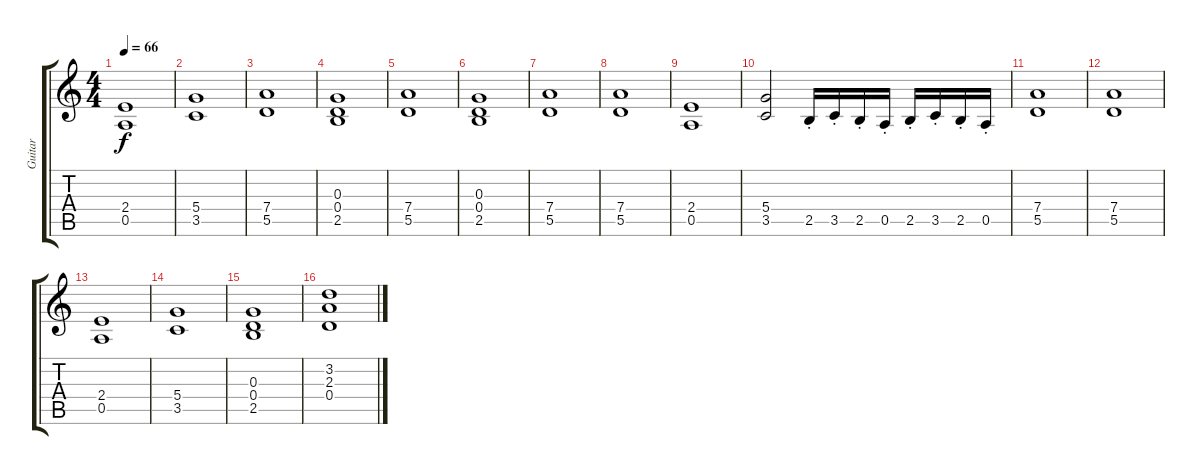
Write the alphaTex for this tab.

\track ("Guitar" "Guitar") {instrument overdrivenguitar}
\staff {score tabs}
\tuning (E4 B3 G3 D3 A2 E2) {hide}
\ts (4 4)
\tempo 66
\clef g2
\ks c
(2.4 0.5).1{dy f} |
(5.4 3.5).1 |
(7.4 5.5).1 |
(0.3 0.4 2.5).1 |
(7.4 5.5).1 |
(0.3 0.4 2.5).1 |
(7.4 5.5).1 |
(7.4 5.5).1 |
(2.4 0.5).1 |
(5.4 3.5).2 2.5{st}.16 3.5{st}.16 2.5{st}.16 0.5{st}.16 2.5{st}.16 3.5{st}.16 2.5{st}.16 0.5{st}.16 |
(7.4 5.5).1 |
(7.4 5.5).1 |
(2.4 0.5).1 |
(5.4 3.5).1 |
(0.3 0.4 2.5).1 |
(3.2 2.3 0.4).1
